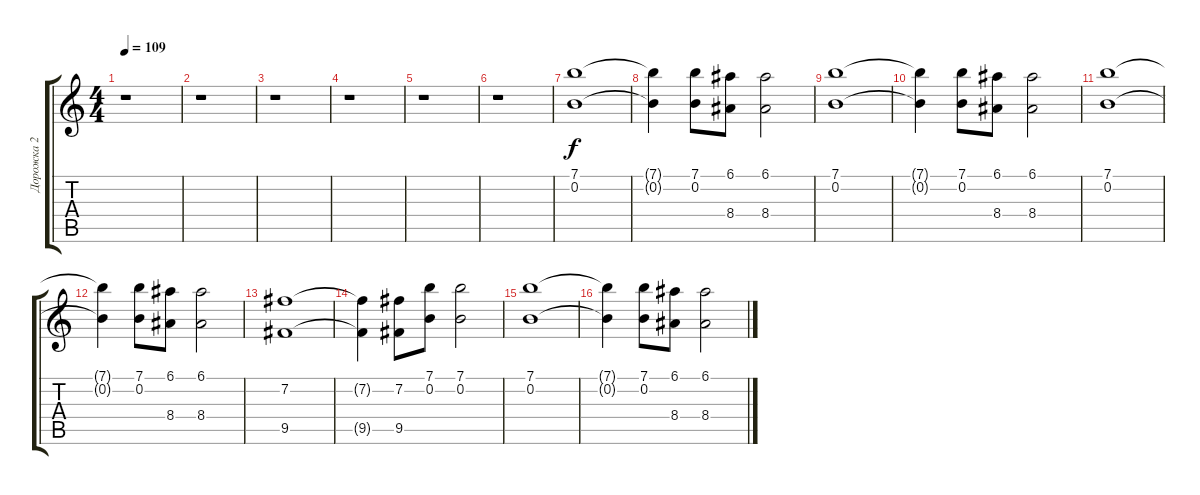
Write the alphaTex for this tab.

\track ("Дорожка 2" "Дорожка 2") {instrument distortionguitar}
\staff {score tabs}
\tuning (E4 B3 G3 D3 A2 E2) {hide}
\ts (4 4)
\tempo 109
\clef g2
\ks c
r.1{dy f} |
r.1 |
r.1 |
r.1 |
r.1 |
r.1 |
(7.1 0.2).1 |
(7.1{t} 0.2{t}).4 (7.1 0.2).8 (6.1 8.4).8 (6.1 8.4).2 |
(7.1 0.2).1 |
(7.1{t} 0.2{t}).4 (7.1 0.2).8 (6.1 8.4).8 (6.1 8.4).2 |
(7.1 0.2).1 |
(7.1{t} 0.2{t}).4 (7.1 0.2).8 (6.1 8.4).8 (6.1 8.4).2 |
(7.2 9.5).1 |
(7.2{t} 9.5{t}).4 (7.2 9.5).8 (7.1 0.2).8 (7.1 0.2).2 |
(7.1 0.2).1 |
(7.1{t} 0.2{t}).4 (7.1 0.2).8 (6.1 8.4).8 (6.1 8.4).2
